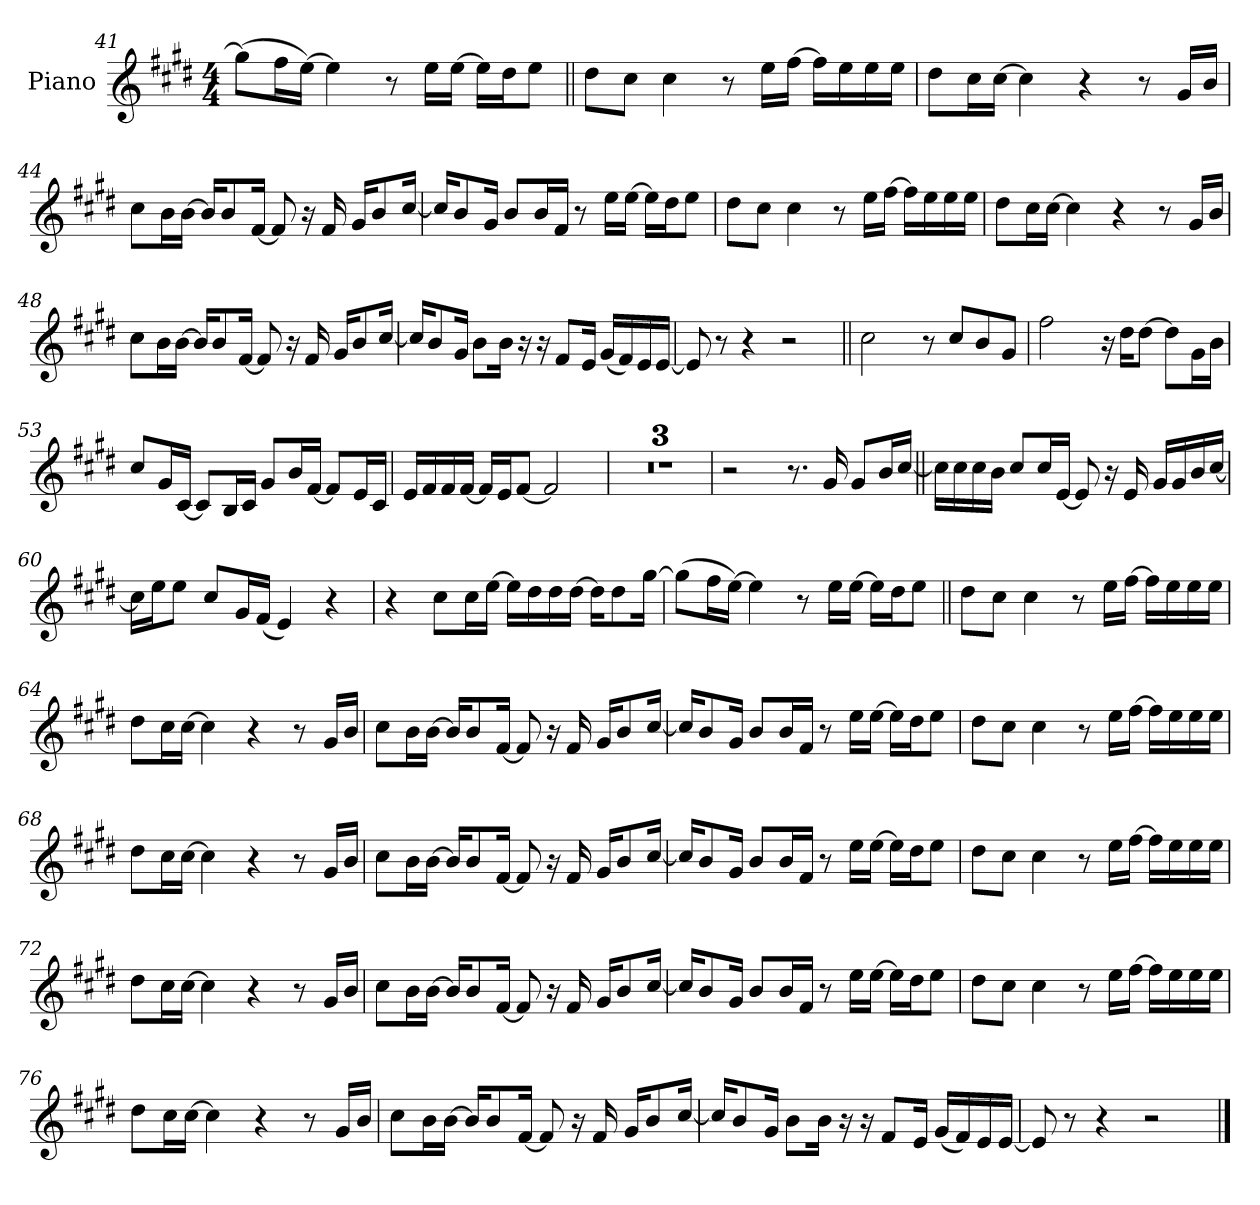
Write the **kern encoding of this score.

**kern
*part1
*staff1
*I"Piano
*I'Pno.
*clefG2
*k[f#c#g#d#]
*M4/4
=41
(>8gg#L]
16ff#L
[16eeJJ)
4ee]
8r
16eeLL
[16eeJJ
16eeLL]
16dd#J
8eeJ
=42||
8dd#L
8cc#J
4cc#
8r
16eeLL
[16ff#JJ
16ff#LL]
16ee
16ee
16eeJJ
=43
8dd#L
16cc#L
[16cc#JJ
4cc#]
4r
8r
16g#LL
16bJJ
=44
8cc#L
16bL
[16bJJ
16bKL]
8b
[16f#Jk
8f#]
16r
16f#
16g#KL
8b
[16cc#Jk
=45
16cc#KL]
8b
16g#Jk
8bL
16bL
16f#JJ
8r
16eeLL
[16eeJJ
16eeLL]
16dd#J
8eeJ
=46
8dd#L
8cc#J
4cc#
8r
16eeLL
[16ff#JJ
16ff#LL]
16ee
16ee
16eeJJ
=47
8dd#L
16cc#L
[16cc#JJ
4cc#]
4r
8r
16g#LL
16bJJ
=48
8cc#L
16bL
[16bJJ
16bKL]
8b
[16f#Jk
8f#]
16r
16f#
16g#KL
8b
[16cc#Jk
=49
16cc#KL]
8b
16g#Jk
8bL
16bJk
16r
16r
8f#L
16eJk
(<16g#LL
16f#)
16e
[16eJJ
=50
8e]
8r
4r
2r
=51||
2cc#!
8r
8cc#!L
8b!
8g#!J
=52
2ff#!
16r
16dd#!KL
[8dd#!J
8dd#!L]
16g#!L
16b!JJ
=53
8cc#!L
16g#!L
[16c#!JJ
8c#!L]
16B!L
16c#!JJ
8g#!L
16b!L
[16f#!JJ
8f#!L]
16e!L
16c#!JJ
=54
16e!LL
16f#!
16f#!
[16f#!JJ
16f#!LL]
16e!J
[8f#!J
2f#!]
=55
1r
=56
1r
=57
1r
=58
2r
8.r
16g#
8g#L
16bL
[16cc#JJ
=59||
16cc#LL]
16cc#
16cc#
16bJJ
8cc#L
16cc#L
[16eJJ
8e]
16r
16e
16g#LL
16g#
16b
[16cc#JJ
=60
16cc#LL]
16eeJ
8eeJ
8cc#L
16g#L
(<16f#JJ
4e)
4r
=61
4r
8cc#L
16cc#L
[16eeJJ
16eeLL]
16dd#
16dd#
[16dd#JJ
16dd#KL]
8dd#
[16gg#Jk
=62
(>8gg#L]
16ff#L
[16eeJJ)
4ee]
8r
16eeLL
[16eeJJ
16eeLL]
16dd#J
8eeJ
=63||
8dd#L
8cc#J
4cc#
8r
16eeLL
[16ff#JJ
16ff#LL]
16ee
16ee
16eeJJ
=64
8dd#L
16cc#L
[16cc#JJ
4cc#]
4r
8r
16g#LL
16bJJ
=65
8cc#L
16bL
[16bJJ
16bKL]
8b
[16f#Jk
8f#]
16r
16f#
16g#KL
8b
[16cc#Jk
=66
16cc#KL]
8b
16g#Jk
8bL
16bL
16f#JJ
8r
16eeLL
[16eeJJ
16eeLL]
16dd#J
8eeJ
=67
8dd#L
8cc#J
4cc#
8r
16eeLL
[16ff#JJ
16ff#LL]
16ee
16ee
16eeJJ
=68
8dd#L
16cc#L
[16cc#JJ
4cc#]
4r
8r
16g#LL
16bJJ
=69
8cc#L
16bL
[16bJJ
16bKL]
8b
[16f#Jk
8f#]
16r
16f#
16g#KL
8b
[16cc#Jk
=70
16cc#KL]
8b
16g#Jk
8bL
16bL
16f#JJ
8r
16eeLL
[16eeJJ
16eeLL]
16dd#J
8eeJ
=71
8dd#L
8cc#J
4cc#
8r
16eeLL
[16ff#JJ
16ff#LL]
16ee
16ee
16eeJJ
=72
8dd#L
16cc#L
[16cc#JJ
4cc#]
4r
8r
16g#LL
16bJJ
=73
8cc#L
16bL
[16bJJ
16bKL]
8b
[16f#Jk
8f#]
16r
16f#
16g#KL
8b
[16cc#Jk
=74
16cc#KL]
8b
16g#Jk
8bL
16bL
16f#JJ
8r
16eeLL
[16eeJJ
16eeLL]
16dd#J
8eeJ
=75
8dd#L
8cc#J
4cc#
8r
16eeLL
[16ff#JJ
16ff#LL]
16ee
16ee
16eeJJ
=76
8dd#L
16cc#L
[16cc#JJ
4cc#]
4r
8r
16g#LL
16bJJ
=77
8cc#L
16bL
[16bJJ
16bKL]
8b
[16f#Jk
8f#]
16r
16f#
16g#KL
8b
[16cc#Jk
=78
16cc#KL]
8b
16g#Jk
8bL
16bJk
16r
16r
8f#L
16eJk
(<16g#LL
16f#)
16e
[16eJJ
=79
8e]
8r
4r
2r
==
*-
